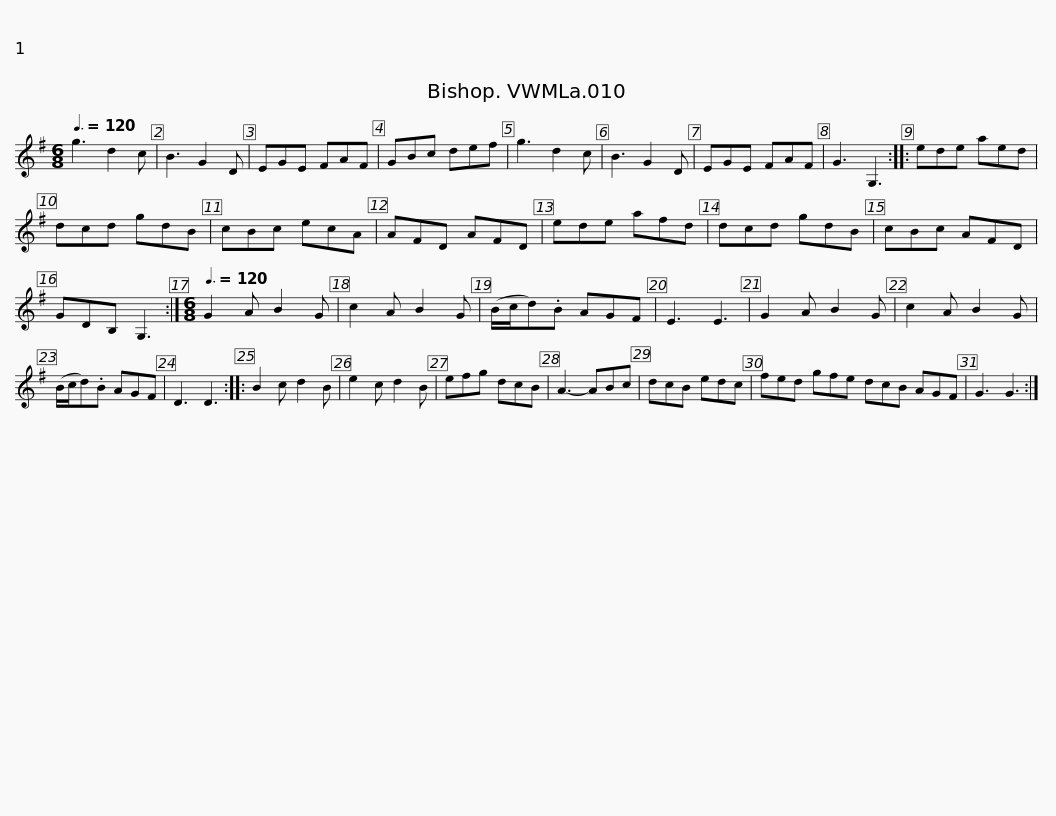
X:1
L:1/8
Q:3/8=120
M:6/8
I:linebreak $
K:G
V:1 treble
V:1
 g3 d2 c | B3 G2 D | EGE FAF | GBc def | g3 d2 c | %5
 B3 G2 D | EGE FAF | G3 G,3 :: ede aed |$ dcd gdB | %10
 cBc ecA | AFD AFD | ede afd | dcd gdB | cBc AFD | %15
 GDB, G,3 :|$[M:6/8][Q:3/8=120] G2 A B2 G | c2 A B2 G | (B/c/d).B AGF | E3 E3 | %20
 G2 A B2 G | c2 A B2 G | (B/c/d).B AGF | D3 D3 ::$ B2 c d2 B | %25
 e2 c d2 B | efg dcB | A3- ABc | dcB edc | fed gfe dcB AGF | %30
 G3 G3 :| %31
